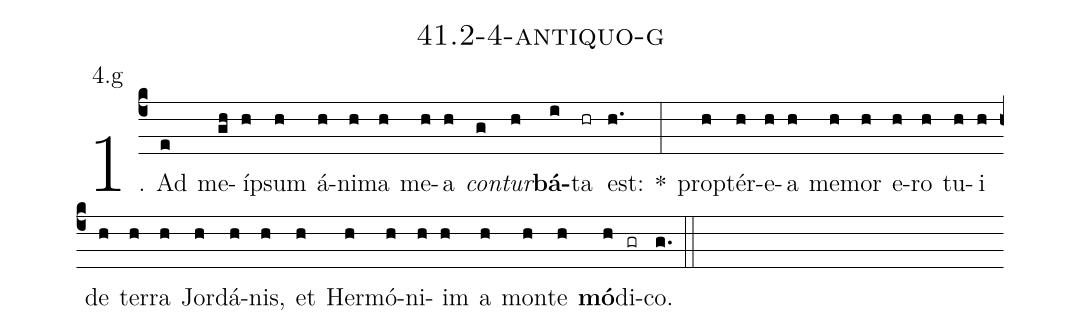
name: 41.2-4-antiquo-g;
annotation: 4.g;
%%
(c4)1. Ad(e) me(gh)íp(h)sum(h) á(h)ni(h)ma(h) me(h)a(h) <i>con</i>(g)<i>tur</i>(h)<b>bá</b>(i)ta(hr) est:(h.) *(:) prop(h)tér(h)e(h)a(h) me(h)mor(h) e(h)ro(h) tu(h)i(h) de(h) ter(h)ra(h) Jor(h)dá(h)nis,(h) et(h) Her(h)mó(h)ni(h)im(h) a(h) mon(h)te(h) <b>mó</b>(h)di(gr)co.(g.) (::)


%E(h) u(h) o(h) u(h) a(h) e.(g.) (::)
